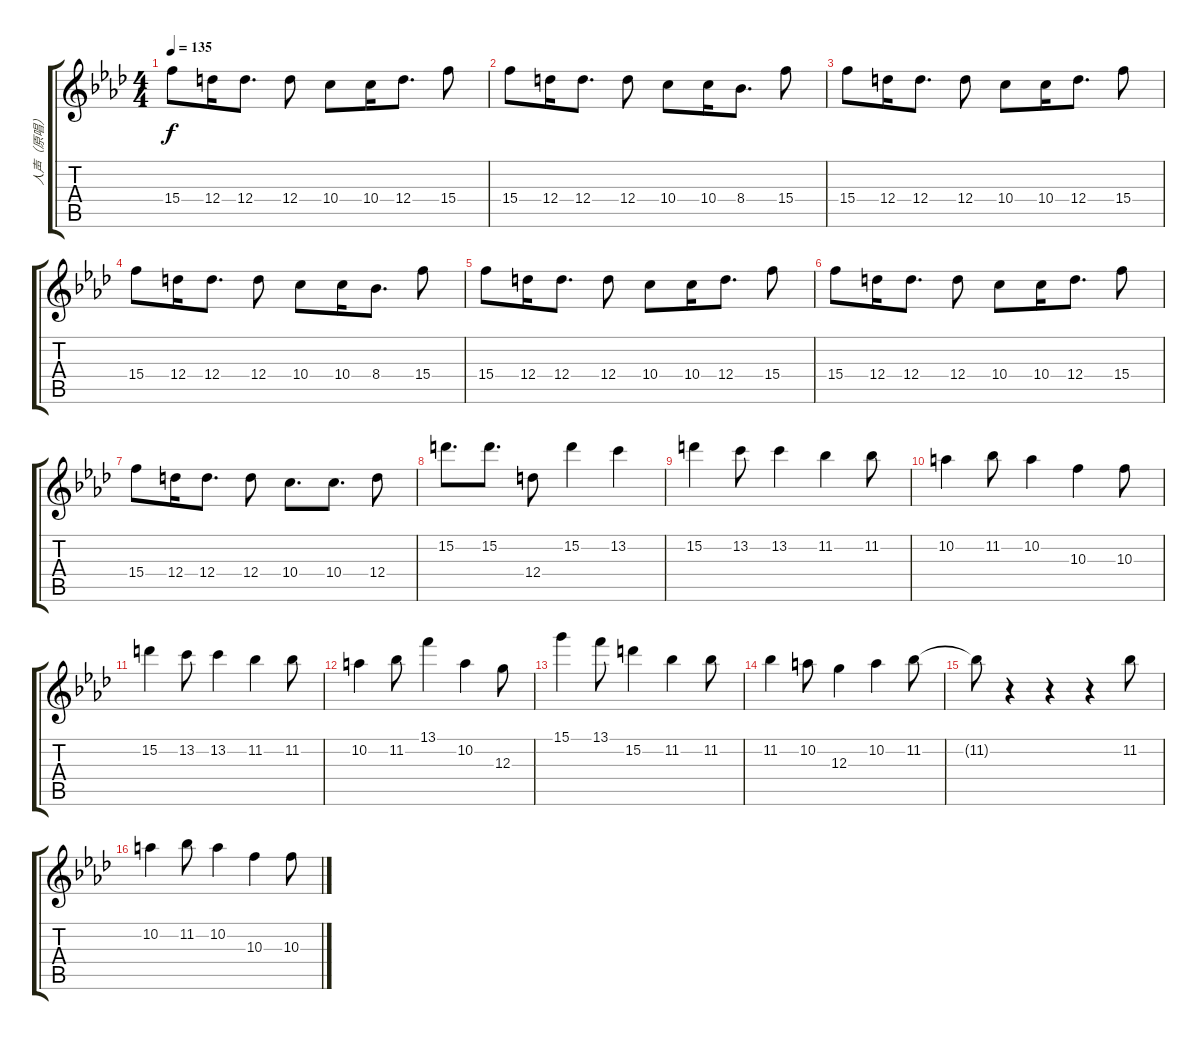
\track ("人声（原唱）" "人声（原唱）") {instrument acousticguitarnylon}
\staff {score tabs}
\tuning (E4 B3 G3 D3 A2 E2) {hide}
\ts (4 4)
\tempo 135
\clef g2
\ks ab
15.4.8{dy f} 12.4.16 12.4.8{d} 12.4.8 10.4.8 10.4.16 12.4.8{d} 15.4.8 |
15.4.8 12.4.16 12.4.8{d} 12.4.8 10.4.8 10.4.16 8.4.8{d} 15.4.8 |
15.4.8 12.4.16 12.4.8{d} 12.4.8 10.4.8 10.4.16 12.4.8{d} 15.4.8 |
15.4.8 12.4.16 12.4.8{d} 12.4.8 10.4.8 10.4.16 8.4.8{d} 15.4.8 |
15.4.8 12.4.16 12.4.8{d} 12.4.8 10.4.8 10.4.16 12.4.8{d} 15.4.8 |
15.4.8 12.4.16 12.4.8{d} 12.4.8 10.4.8 10.4.16 12.4.8{d} 15.4.8 |
15.4.8 12.4.16 12.4.8{d} 12.4.8 10.4.8{d} 10.4.8{d} 12.4.8 |
15.2.8{d} 15.2.8{d} 12.4.8 15.2.4 13.2.4 |
15.2.4 13.2.8 13.2.4 11.2.4 11.2.8 |
10.2.4 11.2.8 10.2.4 10.3.4 10.3.8 |
15.2.4 13.2.8 13.2.4 11.2.4 11.2.8 |
10.2.4 11.2.8 13.1.4 10.2.4 12.3.8 |
15.1.4 13.1.8 15.2.4 11.2.4 11.2.8 |
11.2.4 10.2.8 12.3.4 10.2.4 11.2.8 |
11.2{t}.8 r.4 r.4 r.4 11.2.8 |
10.2.4 11.2.8 10.2.4 10.3.4 10.3.8
